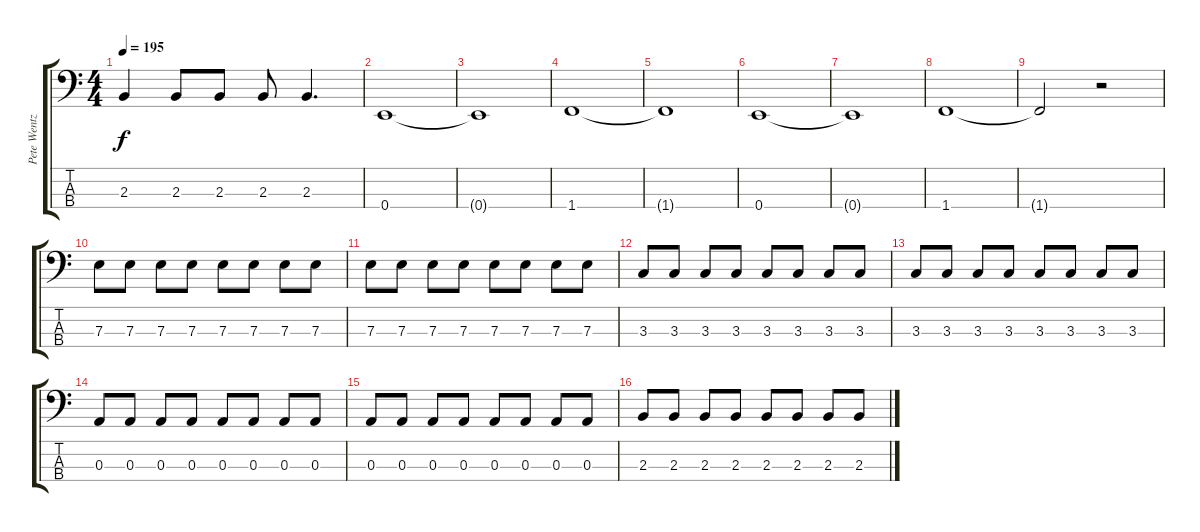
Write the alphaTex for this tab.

\track ("Pete Wentz - Bass" "Pete Wentz") {instrument electricbasspick}
\staff {score tabs}
\tuning (G2 D2 A1 E1) {hide}
\ts (4 4)
\tempo 195
\clef f4
\ks c
2.3.4{dy f} 2.3.8 2.3.8 2.3.8 2.3.4{d} |
0.4.1 |
0.4{t}.1 |
1.4.1 |
1.4{t}.1 |
0.4.1 |
0.4{t}.1 |
1.4.1 |
1.4{t}.2 r.2 |
7.3.8 7.3.8 7.3.8 7.3.8 7.3.8 7.3.8 7.3.8 7.3.8 |
7.3.8 7.3.8 7.3.8 7.3.8 7.3.8 7.3.8 7.3.8 7.3.8 |
3.3.8 3.3.8 3.3.8 3.3.8 3.3.8 3.3.8 3.3.8 3.3.8 |
3.3.8 3.3.8 3.3.8 3.3.8 3.3.8 3.3.8 3.3.8 3.3.8 |
0.3.8 0.3.8 0.3.8 0.3.8 0.3.8 0.3.8 0.3.8 0.3.8 |
0.3.8 0.3.8 0.3.8 0.3.8 0.3.8 0.3.8 0.3.8 0.3.8 |
2.3.8 2.3.8 2.3.8 2.3.8 2.3.8 2.3.8 2.3.8 2.3.8
